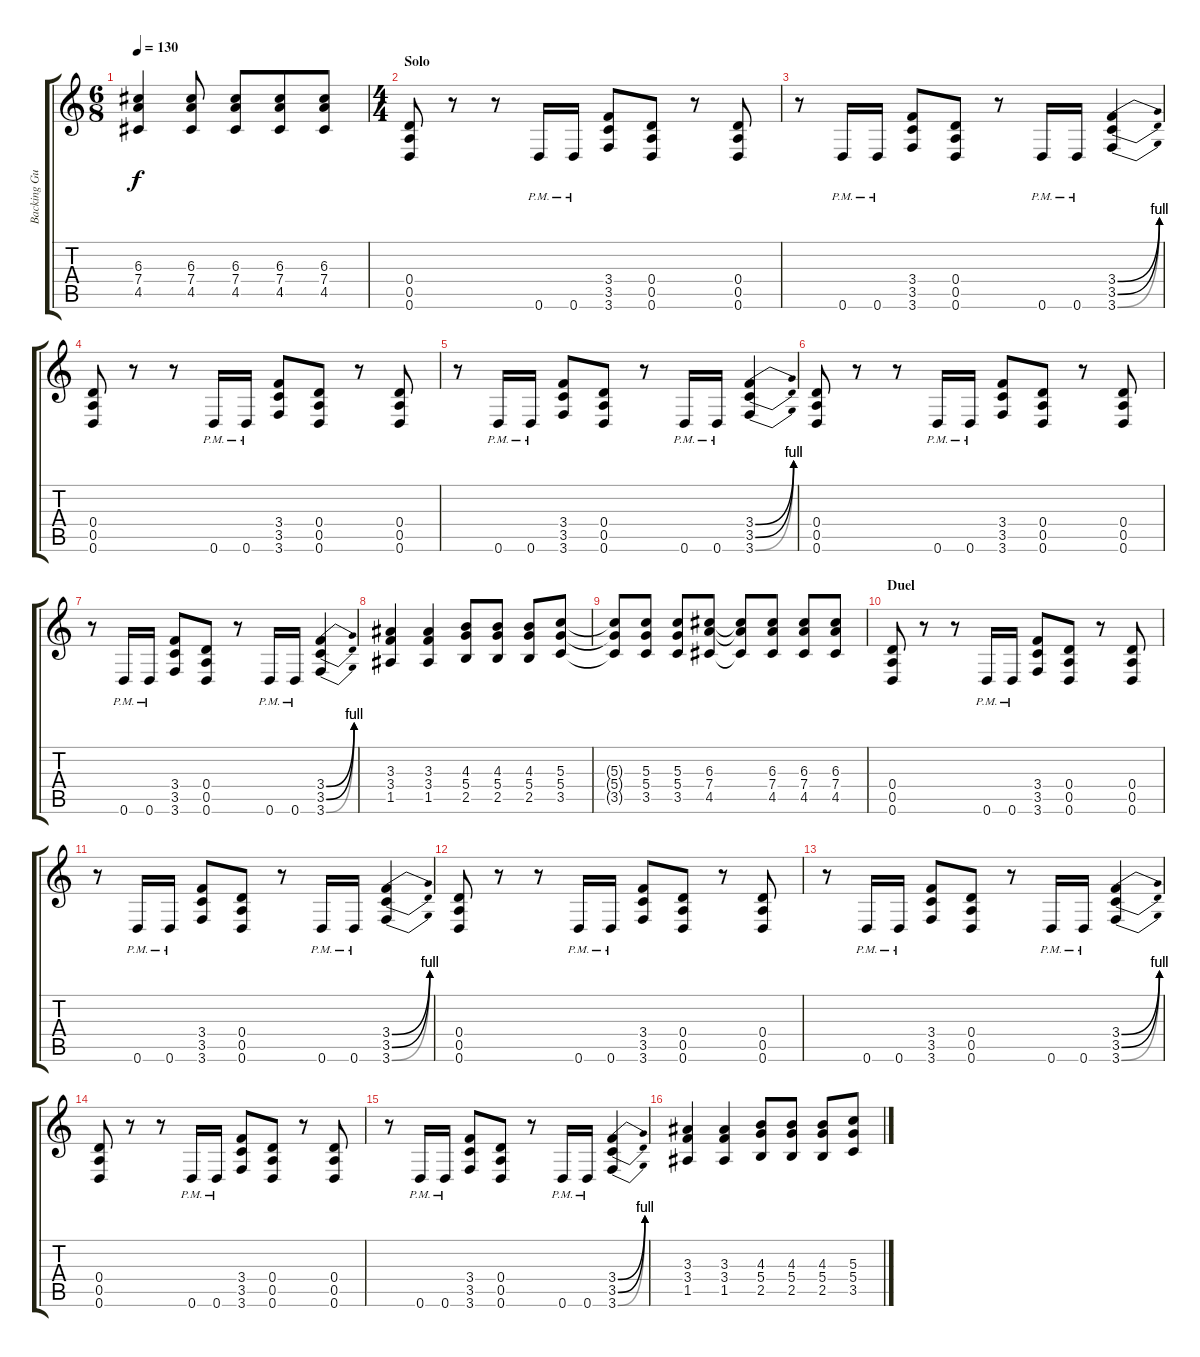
\track ("Backing Guitar 1" "Backing Gu") {instrument distortionguitar}
\staff {score tabs}
\tuning (E4 B3 G3 D3 A2 D2) {hide}
\ts (6 8)
\tempo 130
\clef g2
\ks c
(6.3 7.4 4.5).4{dy f} (6.3 7.4 4.5).8 (6.3 7.4 4.5).8 (6.3 7.4 4.5).8 (6.3 7.4 4.5).8 |
\ts (4 4)
\section ("" "Solo")
(0.4 0.5 0.6).8 r.8 r.8 0.6{pm}.16 0.6{pm}.16 (3.4 3.5 3.6).8 (0.4 0.5 0.6).8 r.8 (0.4 0.5 0.6).8 |
r.8 0.6{pm}.16 0.6{pm}.16 (3.4 3.5 3.6).8 (0.4 0.5 0.6).8 r.8 0.6{pm}.16 0.6{pm}.16 (3.4{be (bend 0 0 60 4)} 3.5{be (bend 0 0 60 4)} 3.6{be (bend 0 0 60 4)}).4 |
(0.4 0.5 0.6).8 r.8 r.8 0.6{pm}.16 0.6{pm}.16 (3.4 3.5 3.6).8 (0.4 0.5 0.6).8 r.8 (0.4 0.5 0.6).8 |
r.8 0.6{pm}.16 0.6{pm}.16 (3.4 3.5 3.6).8 (0.4 0.5 0.6).8 r.8 0.6{pm}.16 0.6{pm}.16 (3.4{be (bend 0 0 60 4)} 3.5{be (bend 0 0 60 4)} 3.6{be (bend 0 0 60 4)}).4 |
(0.4 0.5 0.6).8 r.8 r.8 0.6{pm}.16 0.6{pm}.16 (3.4 3.5 3.6).8 (0.4 0.5 0.6).8 r.8 (0.4 0.5 0.6).8 |
r.8 0.6{pm}.16 0.6{pm}.16 (3.4 3.5 3.6).8 (0.4 0.5 0.6).8 r.8 0.6{pm}.16 0.6{pm}.16 (3.4{be (bend 0 0 60 4)} 3.5{be (bend 0 0 60 4)} 3.6{be (bend 0 0 60 4)}).4 |
(3.3 3.4 1.5).4 (3.3 3.4 1.5).4 (4.3 5.4 2.5).8 (4.3 5.4 2.5).8 (4.3 5.4 2.5).8 (5.3 5.4 3.5).8 |
(5.3{t} 5.4{t} 3.5{t}).8 (5.3 5.4 3.5).8 (5.3 5.4 3.5).8 (6.3 7.4 4.5).8 (6.3{t} 7.4{t} 4.5{t}).8 (6.3 7.4 4.5).8 (6.3 7.4 4.5).8 (6.3 7.4 4.5).8 |
\section ("" "Duel")
(0.4 0.5 0.6).8 r.8 r.8 0.6{pm}.16 0.6{pm}.16 (3.4 3.5 3.6).8 (0.4 0.5 0.6).8 r.8 (0.4 0.5 0.6).8 |
r.8 0.6{pm}.16 0.6{pm}.16 (3.4 3.5 3.6).8 (0.4 0.5 0.6).8 r.8 0.6{pm}.16 0.6{pm}.16 (3.4{be (bend 0 0 60 4)} 3.5{be (bend 0 0 60 4)} 3.6{be (bend 0 0 60 4)}).4 |
(0.4 0.5 0.6).8 r.8 r.8 0.6{pm}.16 0.6{pm}.16 (3.4 3.5 3.6).8 (0.4 0.5 0.6).8 r.8 (0.4 0.5 0.6).8 |
r.8 0.6{pm}.16 0.6{pm}.16 (3.4 3.5 3.6).8 (0.4 0.5 0.6).8 r.8 0.6{pm}.16 0.6{pm}.16 (3.4{be (bend 0 0 60 4)} 3.5{be (bend 0 0 60 4)} 3.6{be (bend 0 0 60 4)}).4 |
(0.4 0.5 0.6).8 r.8 r.8 0.6{pm}.16 0.6{pm}.16 (3.4 3.5 3.6).8 (0.4 0.5 0.6).8 r.8 (0.4 0.5 0.6).8 |
r.8 0.6{pm}.16 0.6{pm}.16 (3.4 3.5 3.6).8 (0.4 0.5 0.6).8 r.8 0.6{pm}.16 0.6{pm}.16 (3.4{be (bend 0 0 60 4)} 3.5{be (bend 0 0 60 4)} 3.6{be (bend 0 0 60 4)}).4 |
(3.3 3.4 1.5).4 (3.3 3.4 1.5).4 (4.3 5.4 2.5).8 (4.3 5.4 2.5).8 (4.3 5.4 2.5).8 (5.3 5.4 3.5).8
